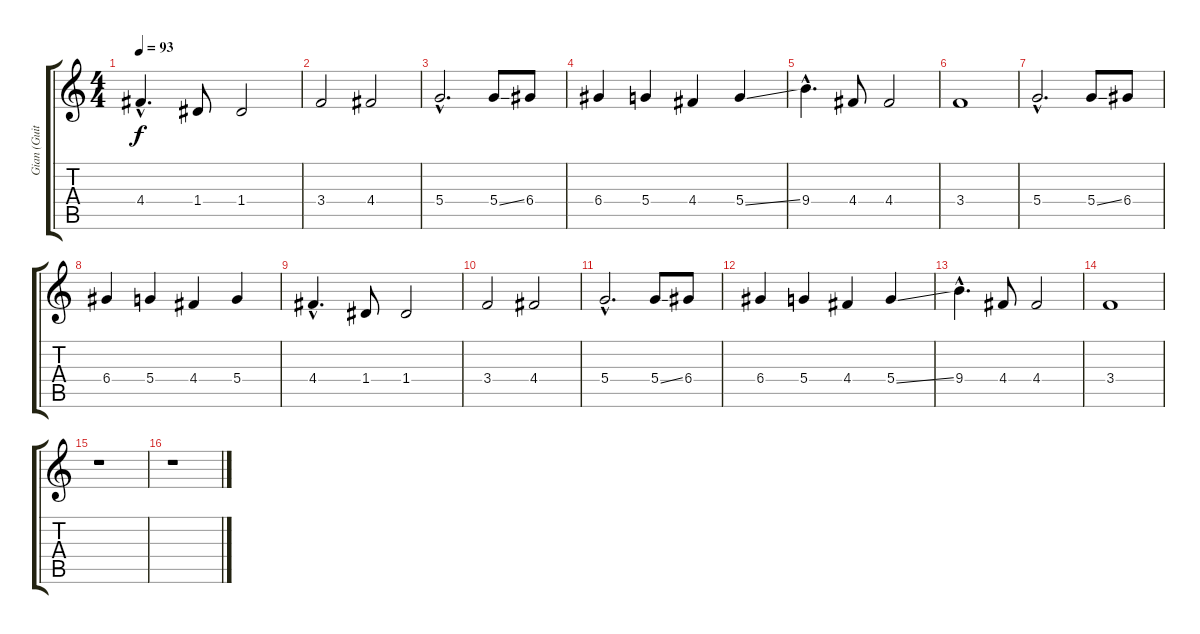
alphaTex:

\track ("Gian (Guitar)" "Gian (Guit") {instrument overdrivenguitar}
\staff {score tabs}
\tuning (E4 B3 G3 D3 A2 D2) {hide}
\ts (4 4)
\tempo 93
\clef g2
\ks c
4.4{hac}.4{d dy f} 1.4.8 1.4.2 |
3.4.2 4.4.2 |
5.4{hac}.2{d} 5.4{ss}.8 6.4.8 |
6.4.4 5.4.4 4.4.4 5.4{ss}.4 |
9.4{hac}.4{d} 4.4.8 4.4.2 |
3.4.1 |
5.4{hac}.2{d} 5.4{ss}.8 6.4.8 |
6.4.4 5.4.4 4.4.4 5.4.4 |
4.4{hac}.4{d} 1.4.8 1.4.2 |
3.4.2 4.4.2 |
5.4{hac}.2{d} 5.4{ss}.8 6.4.8 |
6.4.4 5.4.4 4.4.4 5.4{ss}.4 |
9.4{hac}.4{d} 4.4.8 4.4.2 |
3.4.1 |
r.1 |
r.1
